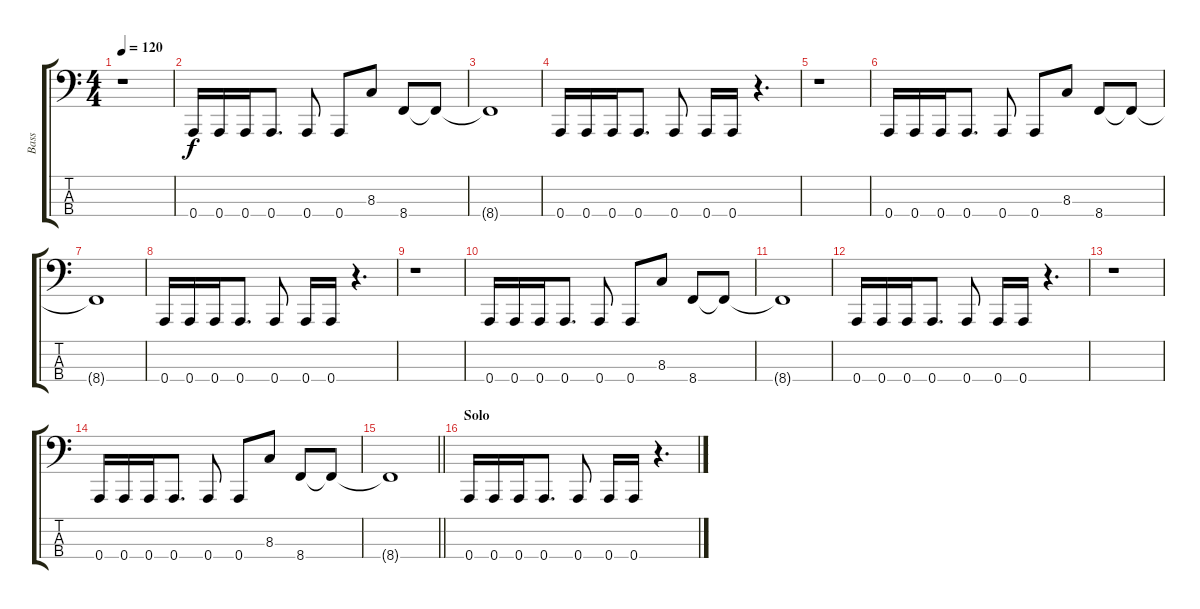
\track ("Bass" "Bass") {instrument electricbassfinger}
\staff {score tabs}
\tuning (D2 A1 E1 A0) {hide}
\ts (4 4)
\tempo 120
\clef f4
\ks c
r.1{dy f} |
0.4.16 0.4.16 0.4.16 0.4.8{d} 0.4.8 0.4.8 8.3.8 8.4.8 8.4{t}.8 |
8.4{t}.1 |
0.4.16 0.4.16 0.4.16 0.4.8{d} 0.4.8 0.4.16 0.4.16 r.4{d} |
r.1 |
0.4.16 0.4.16 0.4.16 0.4.8{d} 0.4.8 0.4.8 8.3.8 8.4.8 8.4{t}.8 |
8.4{t}.1 |
0.4.16 0.4.16 0.4.16 0.4.8{d} 0.4.8 0.4.16 0.4.16 r.4{d} |
r.1 |
0.4.16 0.4.16 0.4.16 0.4.8{d} 0.4.8 0.4.8 8.3.8 8.4.8 8.4{t}.8 |
8.4{t}.1 |
0.4.16 0.4.16 0.4.16 0.4.8{d} 0.4.8 0.4.16 0.4.16 r.4{d} |
r.1 |
0.4.16 0.4.16 0.4.16 0.4.8{d} 0.4.8 0.4.8 8.3.8 8.4.8 8.4{t}.8 |
\barLineRight lightlight
8.4{t}.1 |
\section ("" "Solo")
0.4.16 0.4.16 0.4.16 0.4.8{d} 0.4.8 0.4.16 0.4.16 r.4{d}
